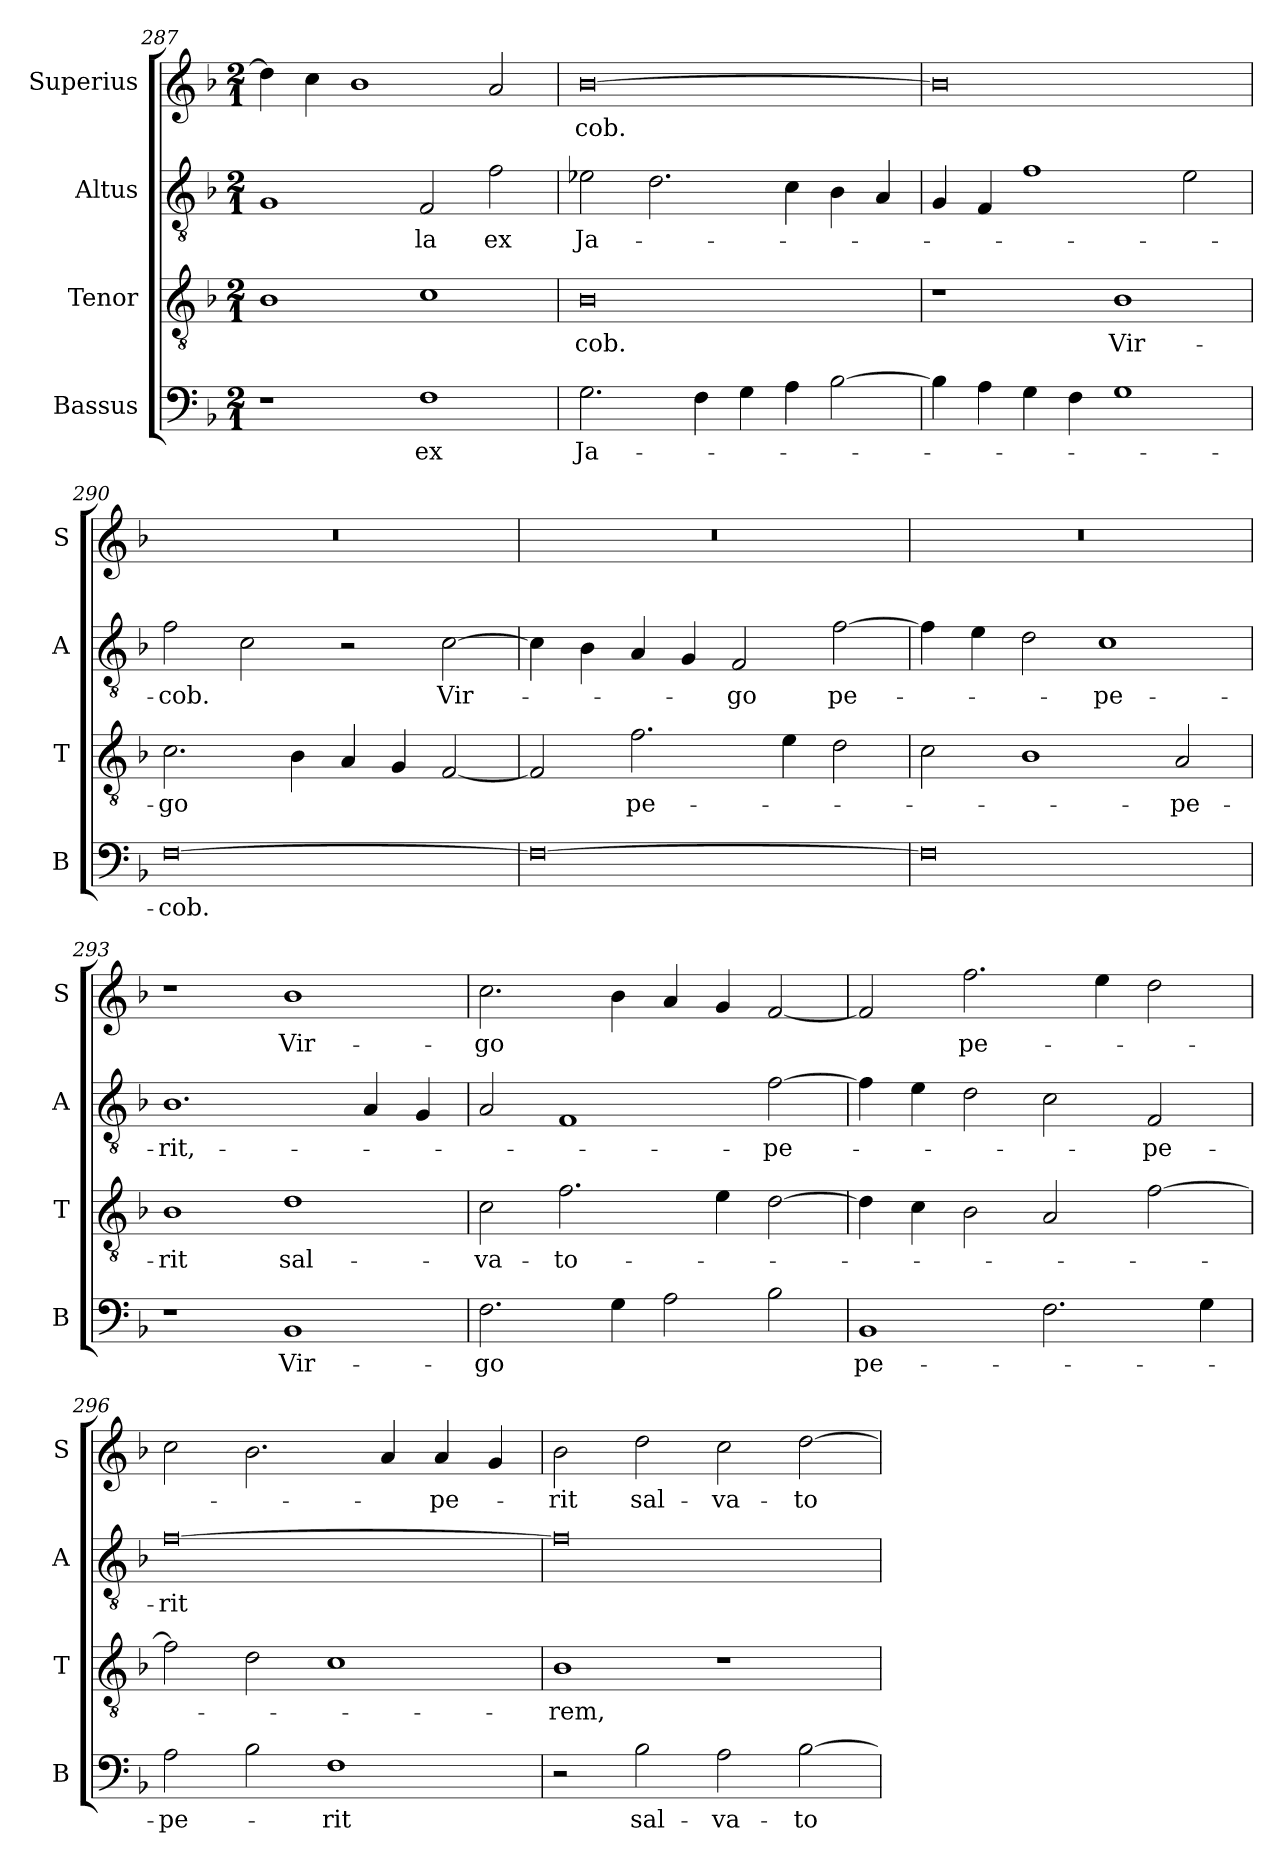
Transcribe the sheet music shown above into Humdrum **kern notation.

**kern	**text	**kern	**text	**kern	**text	**kern	**text
*part4	*part4	*part3	*part3	*part2	*part2	*part1	*part1
*staff4	*staff4	*staff3	*staff3	*staff2	*staff2	*staff1	*staff1
*I"Bassus	*	*I"Tenor	*	*I"Altus	*	*I"Superius	*
*I'B	*	*I'T	*	*I'A	*	*I'S	*
*clefF4	*	*clefGv2	*	*clefGv2	*	*clefG2	*
*k[b-]	*	*k[b-]	*	*k[b-]	*	*k[b-]	*
*M2/1	*	*M2/1	*	*M2/1	*	*M2/1	*
=287	=287	=287	=287	=287	=287	=287	=287
1r	.	1B-	.	1G	.	4dd]	.
.	.	.	.	.	.	4cc	.
.	.	.	.	.	.	1b-	.
1F	ex	1c	.	2F	-la	.	.
.	.	.	.	2f	ex	2a	.
=288	=288	=288	=288	=288	=288	=288	=288
2.G	Ja-	0B-	-cob.	2e-X	Ja-	[0b-	-cob.
.	.	.	.	2.d	.	.	.
4F	.	.	.	.	.	.	.
4G	.	.	.	.	.	.	.
4A	.	.	.	4c	.	.	.
[2B-	.	.	.	4B-	.	.	.
.	.	.	.	4A	.	.	.
=289	=289	=289	=289	=289	=289	=289	=289
4B-]	.	1r	.	4G	.	0b-]	.
4A	.	.	.	4F	.	.	.
4G	.	.	.	1f	.	.	.
4F	.	.	.	.	.	.	.
1G	.	1B-	Vir-	.	.	.	.
.	.	.	.	2e	.	.	.
=290	=290	=290	=290	=290	=290	=290	=290
[0F	-cob.	2.c	-go	2f	-cob.	0r	.
.	.	.	.	2c	.	.	.
.	.	4B-	.	.	.	.	.
.	.	4A	.	2r	.	.	.
.	.	4G	.	.	.	.	.
.	.	[2F	.	[2c	Vir-	.	.
=291	=291	=291	=291	=291	=291	=291	=291
0F_	.	2F]	.	4c]	.	0r	.
.	.	.	.	4B-	.	.	.
.	.	2.f	pe-	4A	.	.	.
.	.	.	.	4G	.	.	.
.	.	.	.	2F	-go	.	.
.	.	4e	.	.	.	.	.
.	.	2d	.	[2f	pe-	.	.
=292	=292	=292	=292	=292	=292	=292	=292
0F]	.	2c	.	4f]	.	0r	.
.	.	.	.	4e	.	.	.
.	.	1B-	.	2d	.	.	.
.	.	.	.	1c	-pe-	.	.
.	.	2A	-pe-	.	.	.	.
=293	=293	=293	=293	=293	=293	=293	=293
1r	.	1B-	-rit	1.B-	-rit,-	1r	.
1BB-	Vir-	1d	sal-	.	.	1b-	Vir-
.	.	.	.	4A	.	.	.
.	.	.	.	4G	.	.	.
=294	=294	=294	=294	=294	=294	=294	=294
2.F	-go	2c	-va-	2A	.	2.cc	-go
.	.	2.f	-to-	1F	.	.	.
4G	.	.	.	.	.	4b-	.
2A	.	.	.	.	.	4a	.
.	.	4e	.	.	.	4g	.
2B-	.	[2d	.	[2f	-pe-	[2f	.
=295	=295	=295	=295	=295	=295	=295	=295
1BB-	pe-	4d]	.	4f]	.	2f]	.
.	.	4c	.	4e	.	.	.
.	.	2B-	.	2d	.	2.ff	pe-
2.F	.	2A	.	2c	.	.	.
.	.	.	.	.	.	4ee	.
.	.	[2f	.	2F	-pe-	2dd	.
4G	.	.	.	.	.	.	.
=296	=296	=296	=296	=296	=296	=296	=296
2A	-pe-	2f]	.	[0f	-rit	2cc	.
2B-	.	2d	.	.	.	2.b-	.
1F	-rit	1c	.	.	.	.	.
.	.	.	.	.	.	4a	.
.	.	.	.	.	.	4a	-pe-
.	.	.	.	.	.	4g	.
=297	=297	=297	=297	=297	=297	=297	=297
2r	.	1B-	-rem,	0f]	.	2b-	-rit
2B-	sal-	.	.	.	.	2dd	sal-
2A	-va-	1r	.	.	.	2cc	-va-
[2B-	-to-	.	.	.	.	[2dd	-to-
=	=	=	=	=	=	=	=
*-	*-	*-	*-	*-	*-	*-	*-
